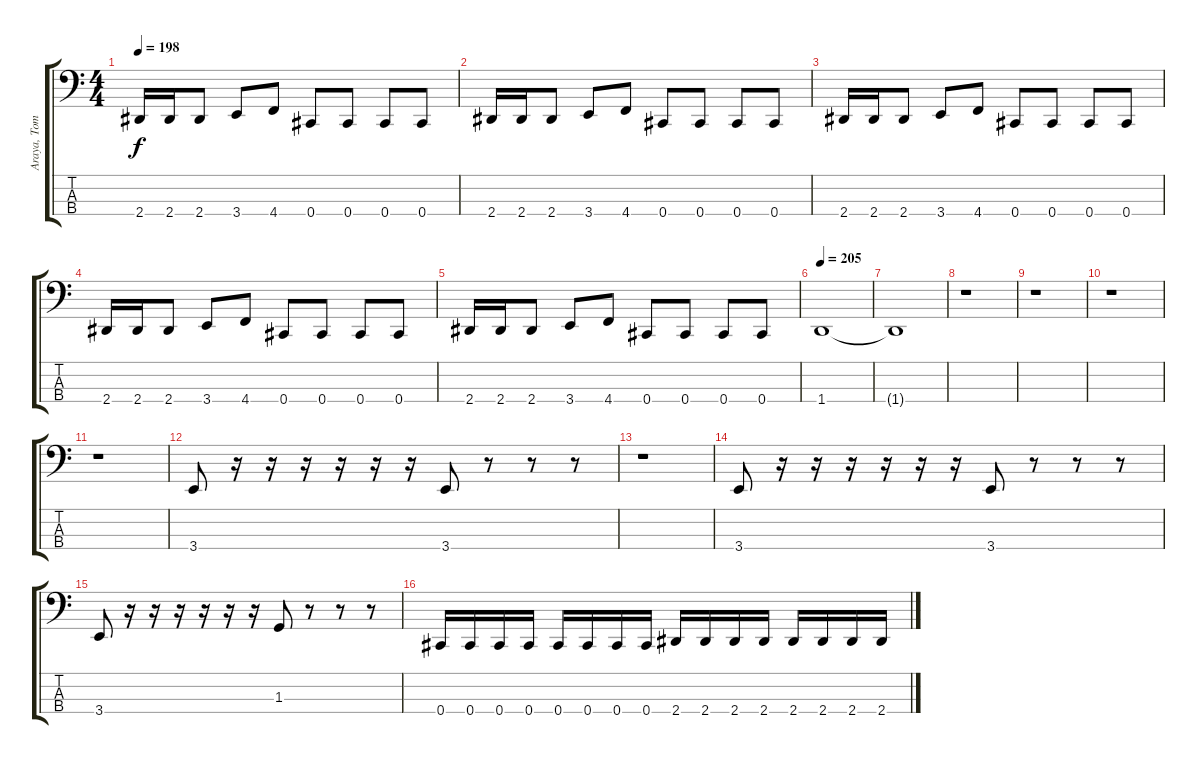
\track ("Araya, Tom" "Araya, Tom") {instrument electricbasspick}
\staff {score tabs}
\tuning (E2 B1 Gb1 Db1) {hide}
\ts (4 4)
\tempo 198
\clef f4
\ks c
2.4.16{dy f} 2.4.16 2.4.8 3.4.8 4.4.8 0.4.8 0.4.8 0.4.8 0.4.8 |
2.4.16 2.4.16 2.4.8 3.4.8 4.4.8 0.4.8 0.4.8 0.4.8 0.4.8 |
2.4.16 2.4.16 2.4.8 3.4.8 4.4.8 0.4.8 0.4.8 0.4.8 0.4.8 |
2.4.16 2.4.16 2.4.8 3.4.8 4.4.8 0.4.8 0.4.8 0.4.8 0.4.8 |
2.4.16 2.4.16 2.4.8 3.4.8 4.4.8 0.4.8 0.4.8 0.4.8 0.4.8 |
\tempo 205
1.4.1 |
1.4{t}.1 |
r.1 |
r.1 |
r.1 |
r.1 |
3.4.8 r.16 r.16 r.16 r.16 r.16 r.16 3.4.8 r.8 r.8 r.8 |
r.1 |
3.4.8 r.16 r.16 r.16 r.16 r.16 r.16 3.4.8 r.8 r.8 r.8 |
3.4.8 r.16 r.16 r.16 r.16 r.16 r.16 1.3.8 r.8 r.8 r.8 |
0.4.16 0.4.16 0.4.16 0.4.16 0.4.16 0.4.16 0.4.16 0.4.16 2.4.16 2.4.16 2.4.16 2.4.16 2.4.16 2.4.16 2.4.16 2.4.16
